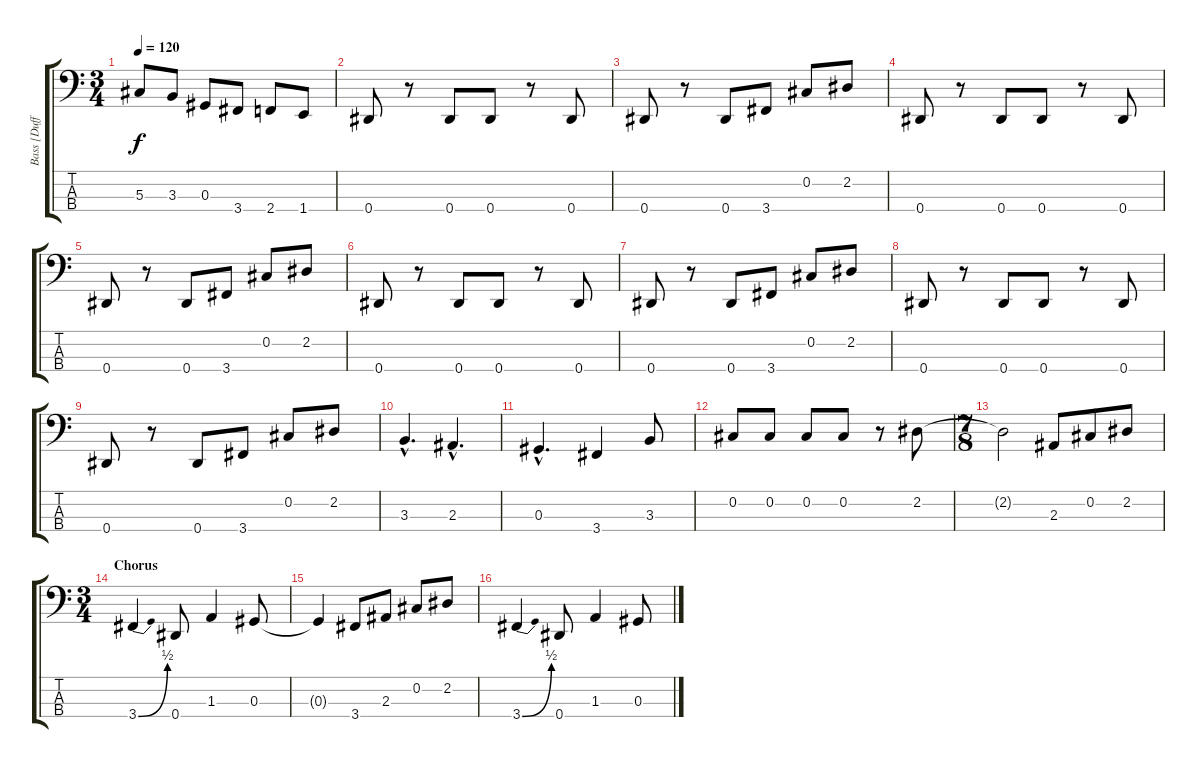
\track ("Bass [Duff]" "Bass [Duff") {instrument electricbassfinger}
\staff {score tabs}
\tuning (Gb2 Db2 Ab1 Eb1) {hide}
\ts (3 4)
\tempo 120
\clef f4
\ks c
5.3.8{dy f} 3.3.8 0.3.8 3.4.8 2.4.8 1.4.8 |
0.4.8 r.8 0.4.8 0.4.8 r.8 0.4.8 |
0.4.8 r.8 0.4.8 3.4.8 0.2.8 2.2.8 |
0.4.8 r.8 0.4.8 0.4.8 r.8 0.4.8 |
0.4.8 r.8 0.4.8 3.4.8 0.2.8 2.2.8 |
0.4.8 r.8 0.4.8 0.4.8 r.8 0.4.8 |
0.4.8 r.8 0.4.8 3.4.8 0.2.8 2.2.8 |
0.4.8 r.8 0.4.8 0.4.8 r.8 0.4.8 |
0.4.8 r.8 0.4.8 3.4.8 0.2.8 2.2.8 |
3.3{hac}.4{d} 2.3{hac}.4{d} |
0.3{hac}.4{d} 3.4.4 3.3.8 |
0.2.8 0.2.8 0.2.8 0.2.8 r.8 2.2.8 |
\ts (7 8)
2.2{t}.2 2.3.8 0.2.8 2.2.8 |
\ts (3 4)
\section ("" "Chorus")
3.4{be (bend 0 0 60 2)}.4 0.4.8 1.3.4 0.3.8 |
0.3{t}.4 3.4.8 2.3.8 0.2.8 2.2.8 |
3.4{be (bend 0 0 60 2)}.4 0.4.8 1.3.4 0.3.8
